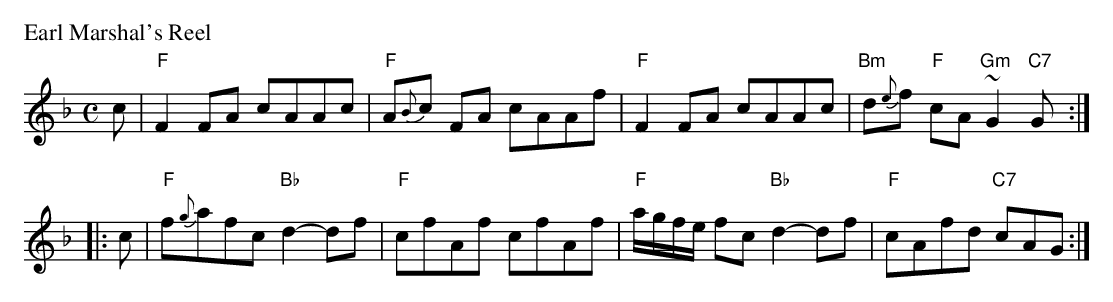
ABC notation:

X:1
P: Earl Marshal's Reel
M: C
L: 1/8
K: F
c |\
"F"F2FA cAAc | "F"A{B}c FA cAAf |\
"F"F2FA cAAc | "Bm"d{e}f "F"cA "Gm"~G2"C7"G :|
|: c |\
"F"f{g}afc     "Bb"d2-df | "F"cfAf     cfAf |\
"F"a/g/f/e/ fc "Bb"d2-df | "F"cAfd "C7"cAG :|
